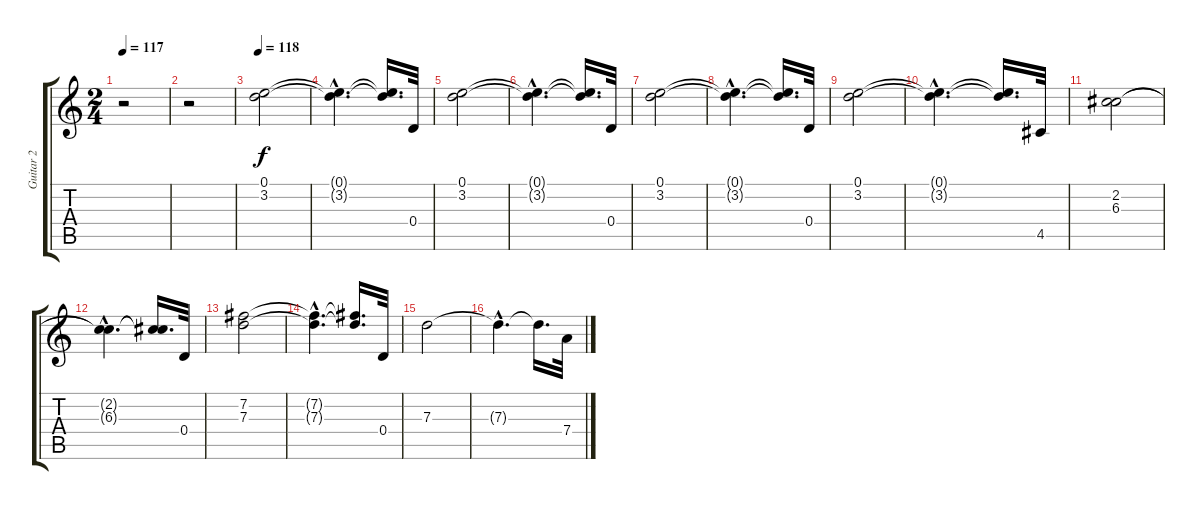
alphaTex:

\track ("Guitar 2" "Guitar 2") {instrument acousticguitarsteel}
\staff {score tabs}
\tuning (E4 B3 G3 D3 A2 E2) {hide}
\ts (2 4)
\tempo 117
\clef g2
\ks c
r.2{dy f} |
r.2 |
\tempo 118
(0.1 3.2).2 |
(0.1{hac t} 3.2{hac t}).4{d} (0.1{t} 3.2{t}).16{d} 0.4.32 |
(0.1 3.2).2 |
(0.1{hac t} 3.2{hac t}).4{d} (0.1{t} 3.2{t}).16{d} 0.4.32 |
(0.1 3.2).2 |
(0.1{hac t} 3.2{hac t}).4{d} (0.1{t} 3.2{t}).16{d} 0.4.32 |
(0.1 3.2).2 |
(0.1{hac t} 3.2{hac t}).4{d} (0.1{t} 3.2{t}).16{d} 4.5.32 |
(2.2 6.3).2 |
(2.2{hac t} 6.3{hac t}).4{d} (2.2{t} 6.3{t}).16{d} 0.4.32 |
(7.2 7.3).2 |
(7.2{hac t} 7.3{hac t}).4{d} (7.2{t} 7.3{t}).16{d} 0.4.32 |
7.3.2 |
7.3{hac t}.4{d} 7.3{t}.16{d} 7.4.32
